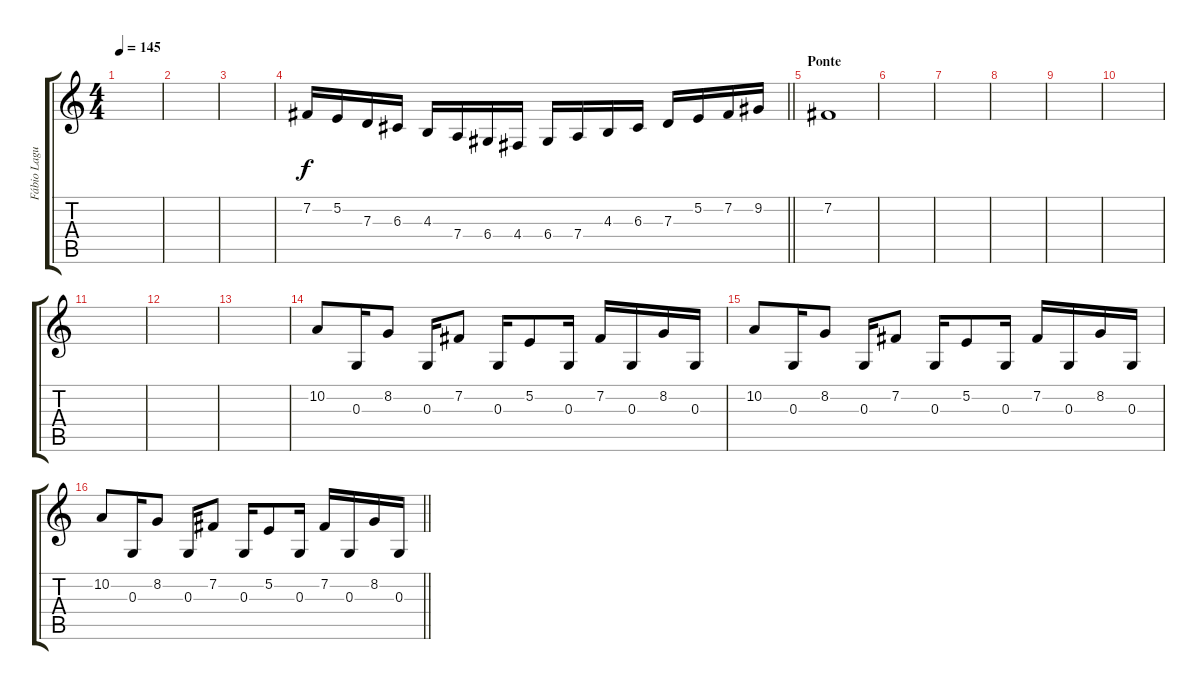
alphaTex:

\track ("Fábio Laguna" "Fábio Lagu") {instrument lead2sawtooth}
\staff {score tabs}
\tuning (E4 B3 G3 D3 A2 E2) {hide}
\ts (4 4)
\tempo 145
\clef g2
\ks c
|
|
|
\barLineRight lightlight
7.2.16 5.2.16 7.3.16 6.3.16 4.3.16 7.4.16 6.4.16 4.4.16 6.4.16 7.4.16 4.3.16 6.3.16 7.3.16 5.2.16 7.2.16 9.2.16 |
\section ("" "Ponte")
7.2.1 |
|
|
|
|
|
|
|
|
10.2.8 0.3.16 8.2.8 0.3.16 7.2.8 0.3.16 5.2.8 0.3.16 7.2.16 0.3.16 8.2.16 0.3.16 |
10.2.8 0.3.16 8.2.8 0.3.16 7.2.8 0.3.16 5.2.8 0.3.16 7.2.16 0.3.16 8.2.16 0.3.16 |
\barLineRight lightlight
10.2.8 0.3.16 8.2.8 0.3.16 7.2.8 0.3.16 5.2.8 0.3.16 7.2.16 0.3.16 8.2.16 0.3.16
